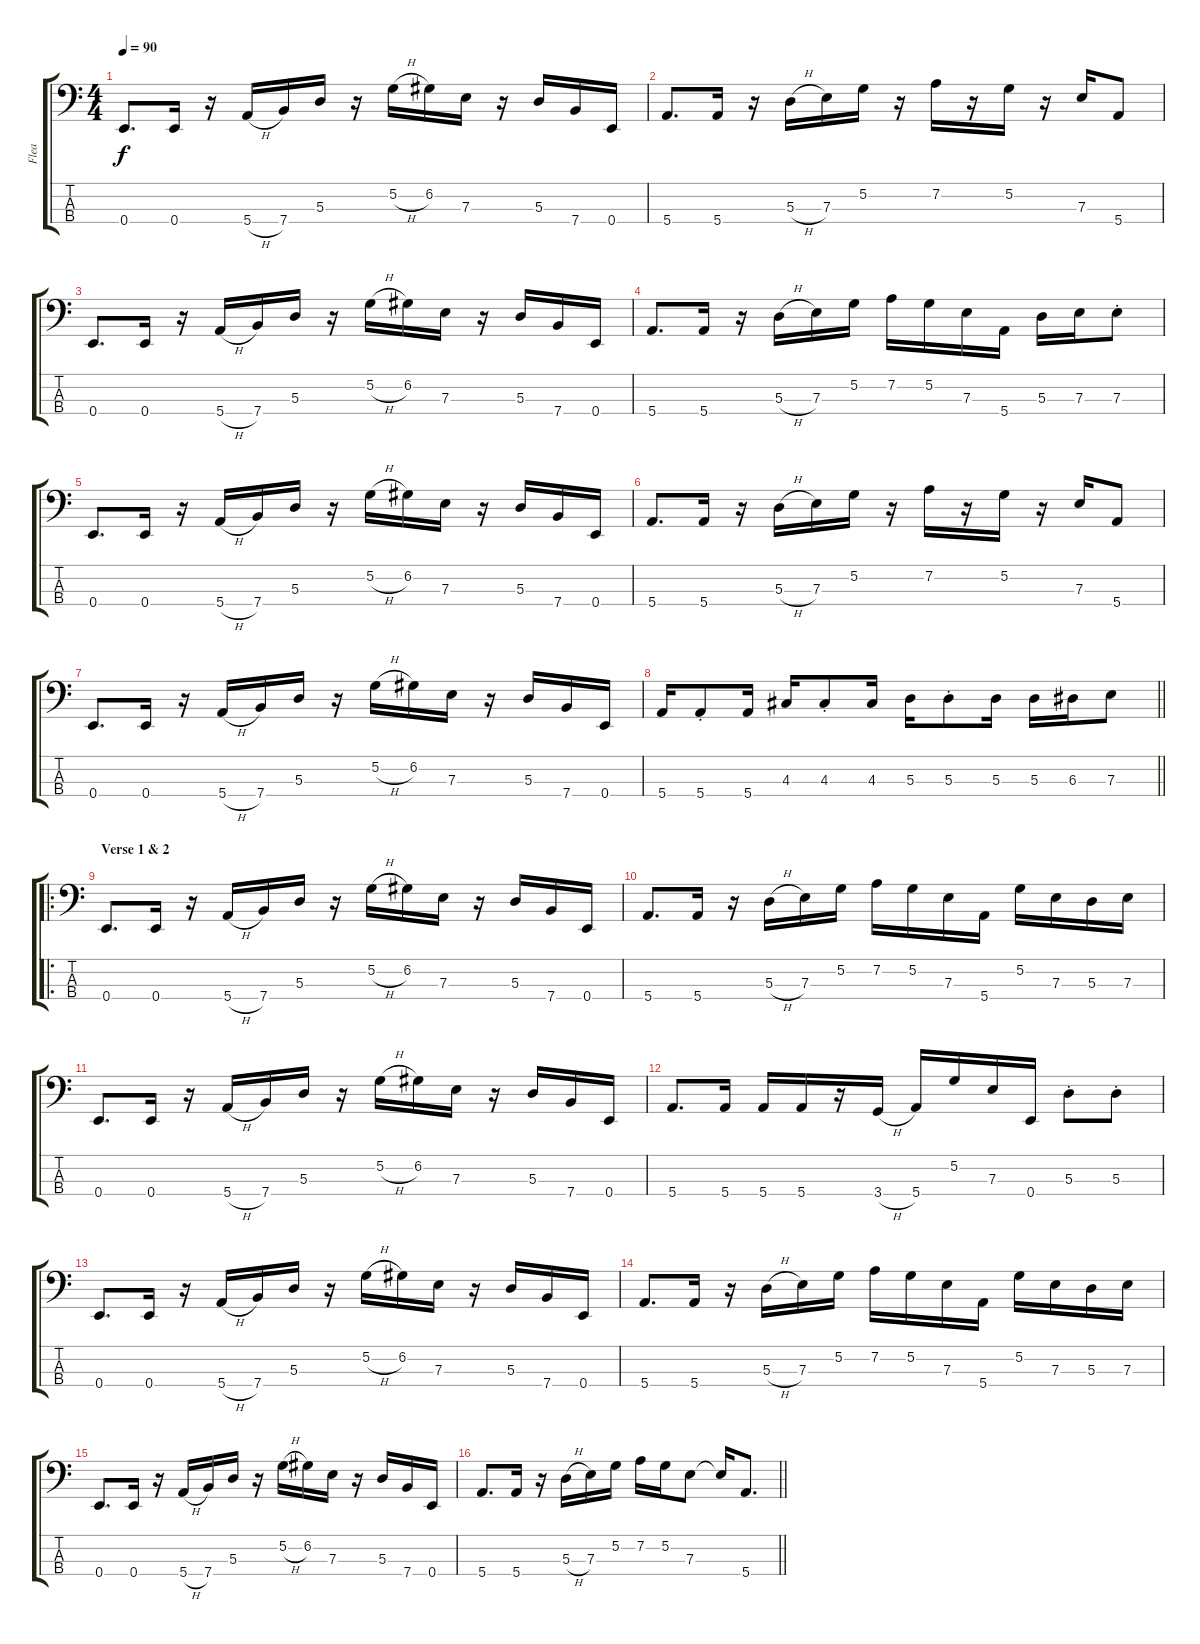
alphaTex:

\track ("Flea " "Flea ") {instrument electricbassfinger}
\staff {score tabs}
\tuning (G2 D2 A1 E1) {hide}
\ts (4 4)
\tempo 90
\clef f4
\ks c
0.4.8{d dy f} 0.4.16 r.16 5.4{h}.16 7.4.16 5.3.16 r.16 5.2{h}.16 6.2.16 7.3.16 r.16 5.3.16 7.4.16 0.4.16 |
5.4.8{d} 5.4.16 r.16 5.3{h}.16 7.3.16 5.2.16 r.16 7.2.16 r.16 5.2.16 r.16 7.3.16 5.4.8 |
0.4.8{d} 0.4.16 r.16 5.4{h}.16 7.4.16 5.3.16 r.16 5.2{h}.16 6.2.16 7.3.16 r.16 5.3.16 7.4.16 0.4.16 |
5.4.8{d} 5.4.16 r.16 5.3{h}.16 7.3.16 5.2.16 7.2.16 5.2.16 7.3.16 5.4.16 5.3.16 7.3.16 7.3{st}.8 |
0.4.8{d} 0.4.16 r.16 5.4{h}.16 7.4.16 5.3.16 r.16 5.2{h}.16 6.2.16 7.3.16 r.16 5.3.16 7.4.16 0.4.16 |
5.4.8{d} 5.4.16 r.16 5.3{h}.16 7.3.16 5.2.16 r.16 7.2.16 r.16 5.2.16 r.16 7.3.16 5.4.8 |
0.4.8{d} 0.4.16 r.16 5.4{h}.16 7.4.16 5.3.16 r.16 5.2{h}.16 6.2.16 7.3.16 r.16 5.3.16 7.4.16 0.4.16 |
\barLineRight lightlight
5.4.16 5.4{st}.8 5.4.16 4.3.16 4.3{st}.8 4.3.16 5.3.16 5.3{st}.8 5.3.16 5.3.16 6.3.16 7.3.8 |
\ro
\section ("" "Verse 1 & 2")
0.4.8{d instrument electricbassfinger} 0.4.16 r.16 5.4{h}.16 7.4.16 5.3.16 r.16 5.2{h}.16 6.2.16 7.3.16 r.16 5.3.16 7.4.16 0.4.16 |
5.4.8{d} 5.4.16 r.16 5.3{h}.16 7.3.16 5.2.16 7.2.16 5.2.16 7.3.16 5.4.16 5.2.16 7.3.16 5.3.16 7.3.16 |
0.4.8{d} 0.4.16 r.16 5.4{h}.16 7.4.16 5.3.16 r.16 5.2{h}.16 6.2.16 7.3.16 r.16 5.3.16 7.4.16 0.4.16 |
5.4.8{d} 5.4.16 5.4.16 5.4.16 r.16 3.4{h}.16 5.4.16 5.2.16 7.3.16 0.4.16 5.3{st}.8 5.3{st}.8 |
0.4.8{d} 0.4.16 r.16 5.4{h}.16 7.4.16 5.3.16 r.16 5.2{h}.16 6.2.16 7.3.16 r.16 5.3.16 7.4.16 0.4.16 |
5.4.8{d} 5.4.16 r.16 5.3{h}.16 7.3.16 5.2.16 7.2.16 5.2.16 7.3.16 5.4.16 5.2.16 7.3.16 5.3.16 7.3.16 |
0.4.8{d} 0.4.16 r.16 5.4{h}.16 7.4.16 5.3.16 r.16 5.2{h}.16 6.2.16 7.3.16 r.16 5.3.16 7.4.16 0.4.16 |
\barLineRight lightlight
5.4.8{d} 5.4.16 r.16 5.3{h}.16 7.3.16 5.2.16 7.2.16 5.2.16 7.3.8 7.3{t}.16 5.4.8{d}
